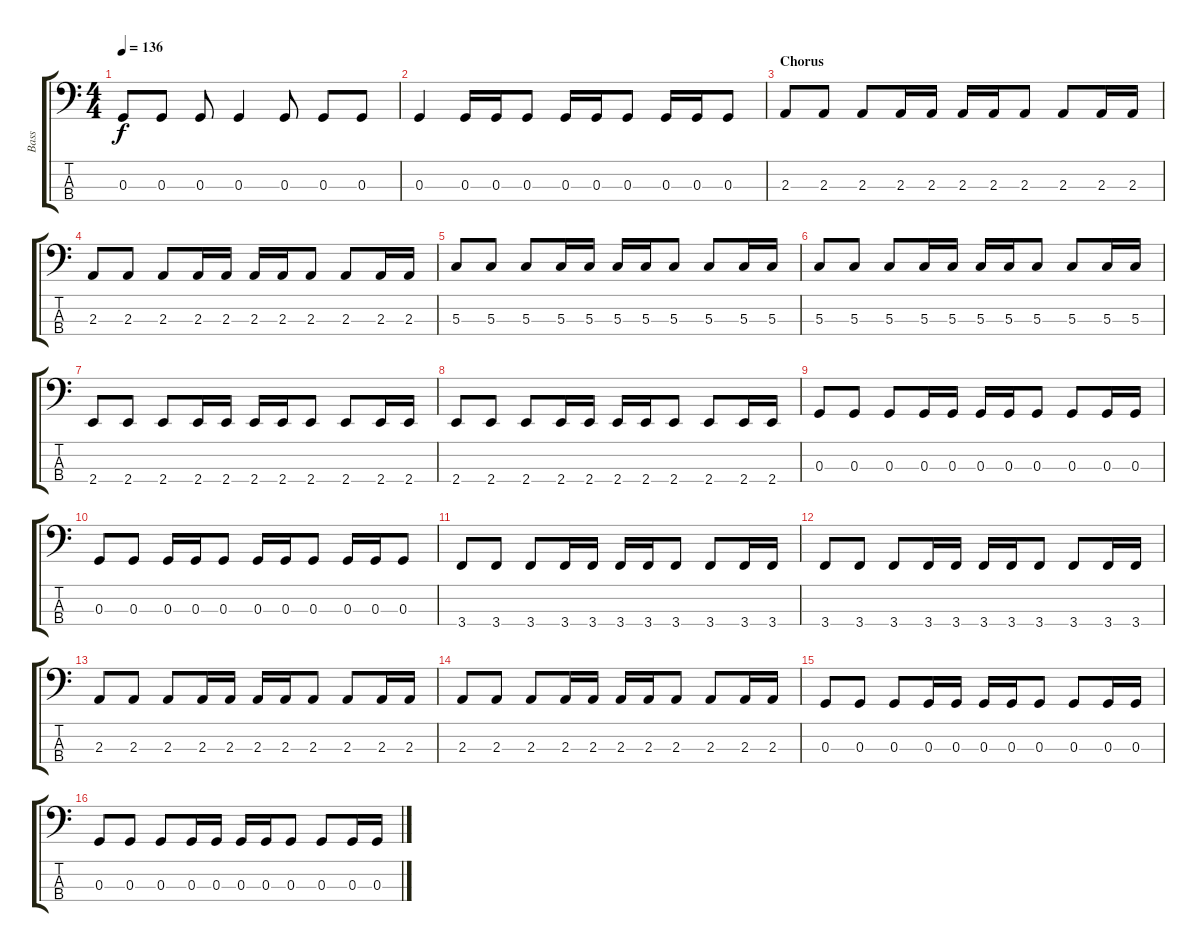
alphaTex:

\track ("Bass" "Bass") {instrument electricbassfinger}
\staff {score tabs}
\tuning (F2 C2 G1 D1) {hide}
\ts (4 4)
\tempo 136
\clef f4
\ks c
0.3.8{dy f} 0.3.8 0.3.8 0.3.4 0.3.8 0.3.8 0.3.8 |
0.3.4 0.3.16 0.3.16 0.3.8 0.3.16 0.3.16 0.3.8 0.3.16 0.3.16 0.3.8 |
\section ("" "Chorus")
2.3.8 2.3.8 2.3.8 2.3.16 2.3.16 2.3.16 2.3.16 2.3.8 2.3.8 2.3.16 2.3.16 |
2.3.8 2.3.8 2.3.8 2.3.16 2.3.16 2.3.16 2.3.16 2.3.8 2.3.8 2.3.16 2.3.16 |
5.3.8 5.3.8 5.3.8 5.3.16 5.3.16 5.3.16 5.3.16 5.3.8 5.3.8 5.3.16 5.3.16 |
5.3.8 5.3.8 5.3.8 5.3.16 5.3.16 5.3.16 5.3.16 5.3.8 5.3.8 5.3.16 5.3.16 |
2.4.8 2.4.8 2.4.8 2.4.16 2.4.16 2.4.16 2.4.16 2.4.8 2.4.8 2.4.16 2.4.16 |
2.4.8 2.4.8 2.4.8 2.4.16 2.4.16 2.4.16 2.4.16 2.4.8 2.4.8 2.4.16 2.4.16 |
0.3.8 0.3.8 0.3.8 0.3.16 0.3.16 0.3.16 0.3.16 0.3.8 0.3.8 0.3.16 0.3.16 |
0.3.8 0.3.8 0.3.16 0.3.16 0.3.8 0.3.16 0.3.16 0.3.8 0.3.16 0.3.16 0.3.8 |
3.4.8 3.4.8 3.4.8 3.4.16 3.4.16 3.4.16 3.4.16 3.4.8 3.4.8 3.4.16 3.4.16 |
3.4.8 3.4.8 3.4.8 3.4.16 3.4.16 3.4.16 3.4.16 3.4.8 3.4.8 3.4.16 3.4.16 |
2.3.8 2.3.8 2.3.8 2.3.16 2.3.16 2.3.16 2.3.16 2.3.8 2.3.8 2.3.16 2.3.16 |
2.3.8 2.3.8 2.3.8 2.3.16 2.3.16 2.3.16 2.3.16 2.3.8 2.3.8 2.3.16 2.3.16 |
0.3.8 0.3.8 0.3.8 0.3.16 0.3.16 0.3.16 0.3.16 0.3.8 0.3.8 0.3.16 0.3.16 |
0.3.8 0.3.8 0.3.8 0.3.16 0.3.16 0.3.16 0.3.16 0.3.8 0.3.8 0.3.16 0.3.16
